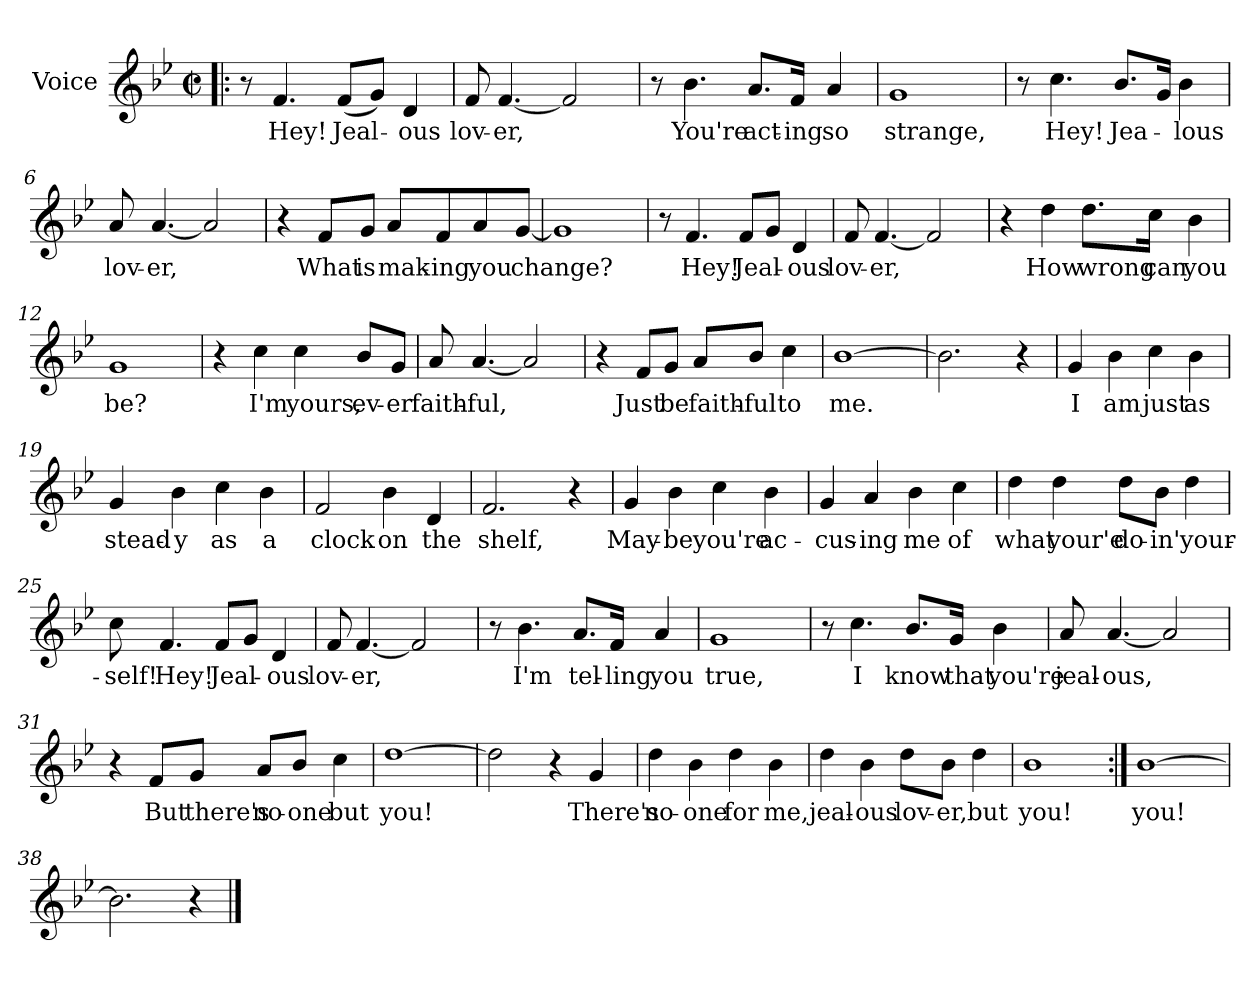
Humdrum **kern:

**kern	**text
*part1	*part1
*staff1	*staff1
*I"Voice	*
*clefG2	*
*k[b-e-]	*
*B-:	*
*M2/2	*
*met(c|)	*
=1!|:	=1!|:
8r	.
4.f/	Hey!
(8f/L	Jeal-
8g/J)	.
4d/	-ous
=2	=2
8f/	lov-
[4.f/	-er,
2f/]	.
=3	=3
8r	.
4.b-\	You're
8.a/L	act-
16f/J	-ing
4a/	so
=4	=4
1g	strange,
!!LO:LB:g=z
=5	=5
8r	.
4.cc\	Hey!
8.b-/L	Jea-
16g/J	.
4b-\	lous
=6	=6
8a/	lov-
[4.a/	-er,
2a/]	.
=7	=7
4r	.
8f/L	What
8g/J	is
8a/L	mak-
8f/	-ing
8a/	you
[8g/J	change?
=8	=8
1g]	.
!!LO:LB:g=z
=9	=9
8r	.
4.f/	Hey!
8f/L	-Jeal-
8g/J	.
4d/	-ous
=10	=10
8f/	lov-
[4.f/	-er,
2f/]	.
=11	=11
4r	.
4dd\	How
8.dd\L	wrong
16cc\J	can
4b-\	you
=12	=12
1g	be?
=13	=13
4r	.
4cc\	I'm
4cc\	yours,
8b-/L	ev-
8g/J	-er
!!LO:LB:g=z
=14	=14
8a/	faith-
[4.a/	-ful,
2a/]	.
=15	=15
4r	.
8f/L	Just
8g/J	be
8a/L	faith-
8b-/J	-ful
4cc\	to
=16	=16
[1b-	me.
=17	=17
2.b-\]	.
4r	.
=18	=18
4g/	I
4b-\	am
4cc\	just
4b-\	as
=19	=19
4g/	stead-
4b-\	-y
4cc\	as
4b-\	a
!!LO:LB:g=z
=20	=20
2f/	clock
4b-\	on
4d/	the
=21	=21
2.f/	shelf,
4r	.
=22	=22
4g/	May-
4b-\	be
4cc\	you're
4b-\	ac-
=23	=23
4g/	-cus-
4a/	-ing
4b-\	me
4cc\	of
=24	=24
4dd\	what
4dd\	your'e
8dd\L	do-
8b-\J	-in'
4dd\	your-
!!LO:LB:g=z
=25	=25
8cc\	-self!
4.f/	Hey!
8f/L	Jeal-
8g/J	.
4d/	-ous
=26	=26
8f/	lov-
[4.f/	-er,
2f/]	.
=27	=27
8r	.
4.b-\	I'm
8.a/L	tel-
16f/J	-ling
4a/	you
=28	=28
1g	true,
=29	=29
8r	.
4.cc\	I
8.b-/L	know
16g/J	that
4b-\	you're
!!LO:LB:g=z
=30	=30
8a/	jeal-
[4.a/	-ous,
2a/]	.
=31	=31
4r	.
8f/L	But
8g/J	there's
8a/L	no-
8b-/J	-one
4cc\	but
=32	=32
[1dd	you!
=33	=33
2dd\]	.
4r	.
4g/	There's
=34	=34
4dd\	no-
4b-\	-one
4dd\	for
4b-\	me,
!!LO:LB:g=z
=35	=35
4dd\	jeal-
4b-\	-ous
8dd\L	lov-
8b-\J	er,
4dd\	but
=36	=36
1b-	you!
=37:|!	=37:|!
[1b-	you!
=38	=38
2.b-\]	.
4r	.
==	==
*-	*-
